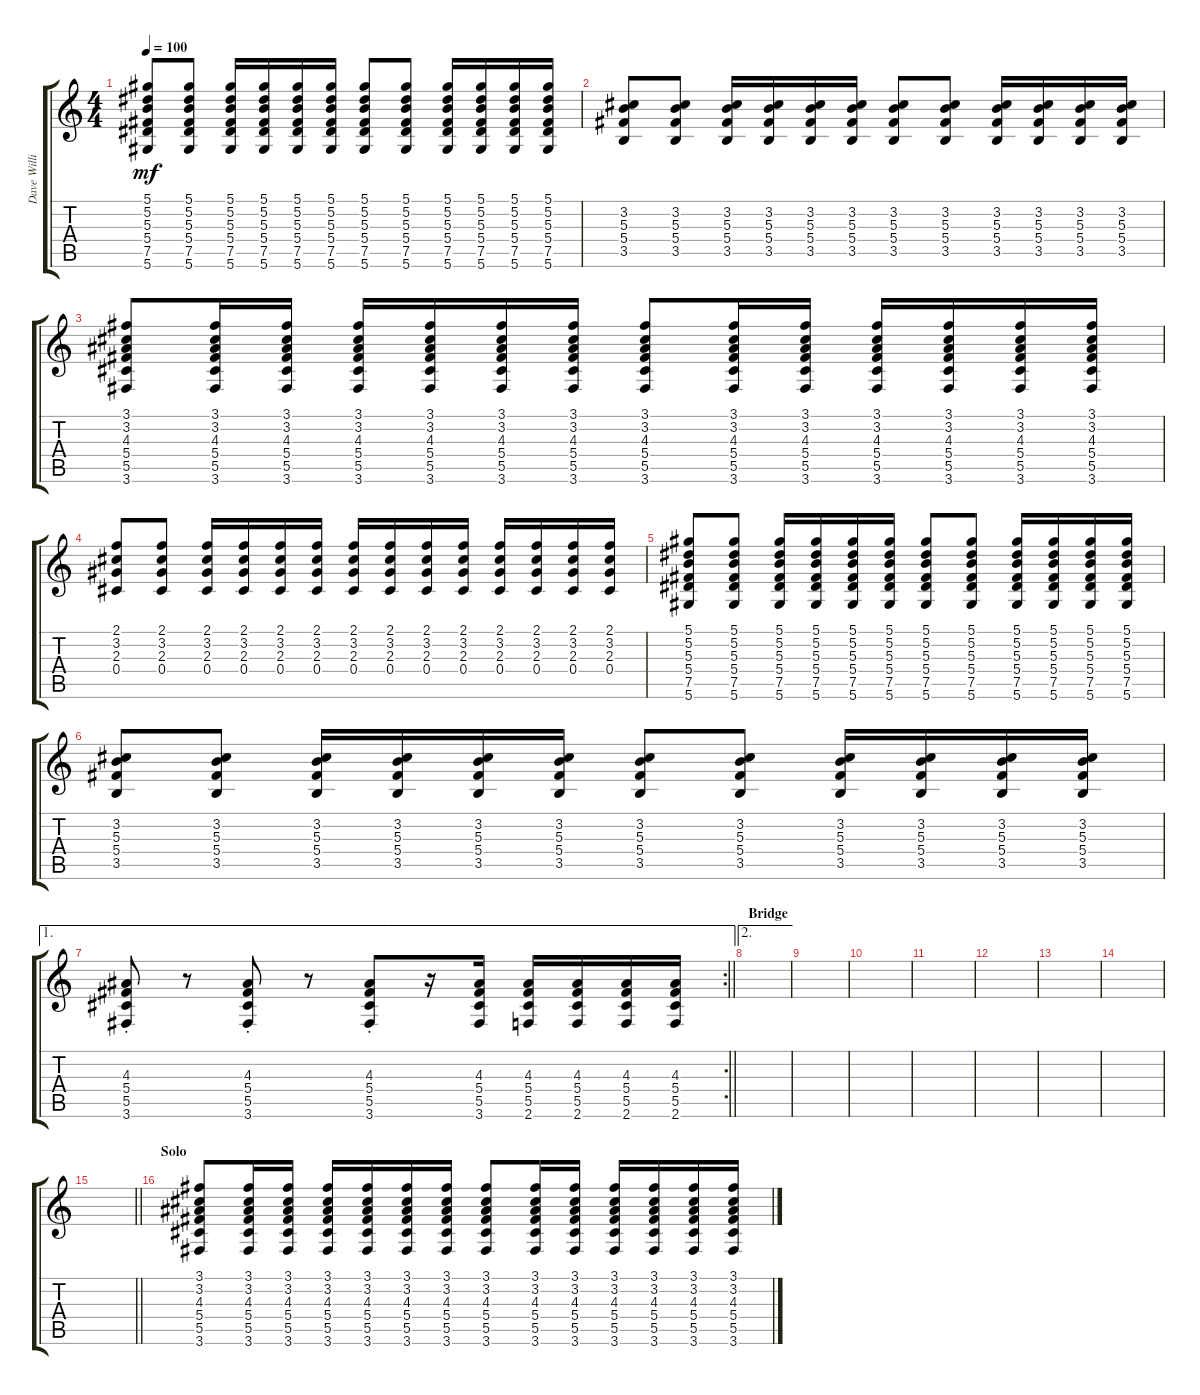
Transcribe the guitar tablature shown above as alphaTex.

\track ("Dave Williams" "Dave Willi") {instrument distortionguitar}
\staff {score tabs}
\tuning (Eb4 Bb3 Gb3 Db3 Ab2 Eb2) {hide}
\ts (4 4)
\tempo 100
\clef g2
\ks c
(5.1 5.2 5.3 5.4 7.5 5.6).8{dy mf} (5.1 5.2 5.3 5.4 7.5 5.6).8 (5.1 5.2 5.3 5.4 7.5 5.6).16 (5.1 5.2 5.3 5.4 7.5 5.6).16 (5.1 5.2 5.3 5.4 7.5 5.6).16 (5.1 5.2 5.3 5.4 7.5 5.6).16 (5.1 5.2 5.3 5.4 7.5 5.6).8 (5.1 5.2 5.3 5.4 7.5 5.6).8 (5.1 5.2 5.3 5.4 7.5 5.6).16 (5.1 5.2 5.3 5.4 7.5 5.6).16 (5.1 5.2 5.3 5.4 7.5 5.6).16 (5.1 5.2 5.3 5.4 7.5 5.6).16 |
(3.2 5.3 5.4 3.5).8 (3.2 5.3 5.4 3.5).8 (3.2 5.3 5.4 3.5).16 (3.2 5.3 5.4 3.5).16 (3.2 5.3 5.4 3.5).16 (3.2 5.3 5.4 3.5).16 (3.2 5.3 5.4 3.5).8 (3.2 5.3 5.4 3.5).8 (3.2 5.3 5.4 3.5).16 (3.2 5.3 5.4 3.5).16 (3.2 5.3 5.4 3.5).16 (3.2 5.3 5.4 3.5).16 |
(3.1 3.2 4.3 5.4 5.5 3.6).8 (3.1 3.2 4.3 5.4 5.5 3.6).16 (3.1 3.2 4.3 5.4 5.5 3.6).16 (3.1 3.2 4.3 5.4 5.5 3.6).16 (3.1 3.2 4.3 5.4 5.5 3.6).16 (3.1 3.2 4.3 5.4 5.5 3.6).16 (3.1 3.2 4.3 5.4 5.5 3.6).16 (3.1 3.2 4.3 5.4 5.5 3.6).8 (3.1 3.2 4.3 5.4 5.5 3.6).16 (3.1 3.2 4.3 5.4 5.5 3.6).16 (3.1 3.2 4.3 5.4 5.5 3.6).16 (3.1 3.2 4.3 5.4 5.5 3.6).16 (3.1 3.2 4.3 5.4 5.5 3.6).16 (3.1 3.2 4.3 5.4 5.5 3.6).16 |
(2.1 3.2 2.3 0.4).8 (2.1 3.2 2.3 0.4).8 (2.1 3.2 2.3 0.4).16 (2.1 3.2 2.3 0.4).16 (2.1 3.2 2.3 0.4).16 (2.1 3.2 2.3 0.4).16 (2.1 3.2 2.3 0.4).16 (2.1 3.2 2.3 0.4).16 (2.1 3.2 2.3 0.4).16 (2.1 3.2 2.3 0.4).16 (2.1 3.2 2.3 0.4).16 (2.1 3.2 2.3 0.4).16 (2.1 3.2 2.3 0.4).16 (2.1 3.2 2.3 0.4).16 |
(5.1 5.2 5.3 5.4 7.5 5.6).8 (5.1 5.2 5.3 5.4 7.5 5.6).8 (5.1 5.2 5.3 5.4 7.5 5.6).16 (5.1 5.2 5.3 5.4 7.5 5.6).16 (5.1 5.2 5.3 5.4 7.5 5.6).16 (5.1 5.2 5.3 5.4 7.5 5.6).16 (5.1 5.2 5.3 5.4 7.5 5.6).8 (5.1 5.2 5.3 5.4 7.5 5.6).8 (5.1 5.2 5.3 5.4 7.5 5.6).16 (5.1 5.2 5.3 5.4 7.5 5.6).16 (5.1 5.2 5.3 5.4 7.5 5.6).16 (5.1 5.2 5.3 5.4 7.5 5.6).16 |
(3.2 5.3 5.4 3.5).8 (3.2 5.3 5.4 3.5).8 (3.2 5.3 5.4 3.5).16 (3.2 5.3 5.4 3.5).16 (3.2 5.3 5.4 3.5).16 (3.2 5.3 5.4 3.5).16 (3.2 5.3 5.4 3.5).8 (3.2 5.3 5.4 3.5).8 (3.2 5.3 5.4 3.5).16 (3.2 5.3 5.4 3.5).16 (3.2 5.3 5.4 3.5).16 (3.2 5.3 5.4 3.5).16 |
\ae 1
\rc 2
\barLineRight lightlight
(4.3{st} 5.4{st} 5.5{st} 3.6{st}).8 r.8 (4.3{st} 5.4{st} 5.5{st} 3.6{st}).8 r.8 (4.3{st} 5.4{st} 5.5{st} 3.6{st}).8 r.16 (4.3 5.4 5.5 3.6).16 (4.3 5.4 5.5 2.6).16 (4.3 5.4 5.5 2.6).16 (4.3 5.4 5.5 2.6).16 (4.3 5.4 5.5 2.6).16 |
\ae 2
\section ("" "Bridge")
|
|
|
|
|
|
|
\barLineRight lightlight
|
\section ("" "Solo")
(3.1 3.2 4.3 5.4 5.5 3.6).8 (3.1 3.2 4.3 5.4 5.5 3.6).16 (3.1 3.2 4.3 5.4 5.5 3.6).16 (3.1 3.2 4.3 5.4 5.5 3.6).16 (3.1 3.2 4.3 5.4 5.5 3.6).16 (3.1 3.2 4.3 5.4 5.5 3.6).16 (3.1 3.2 4.3 5.4 5.5 3.6).16 (3.1 3.2 4.3 5.4 5.5 3.6).8 (3.1 3.2 4.3 5.4 5.5 3.6).16 (3.1 3.2 4.3 5.4 5.5 3.6).16 (3.1 3.2 4.3 5.4 5.5 3.6).16 (3.1 3.2 4.3 5.4 5.5 3.6).16 (3.1 3.2 4.3 5.4 5.5 3.6).16 (3.1 3.2 4.3 5.4 5.5 3.6).16
